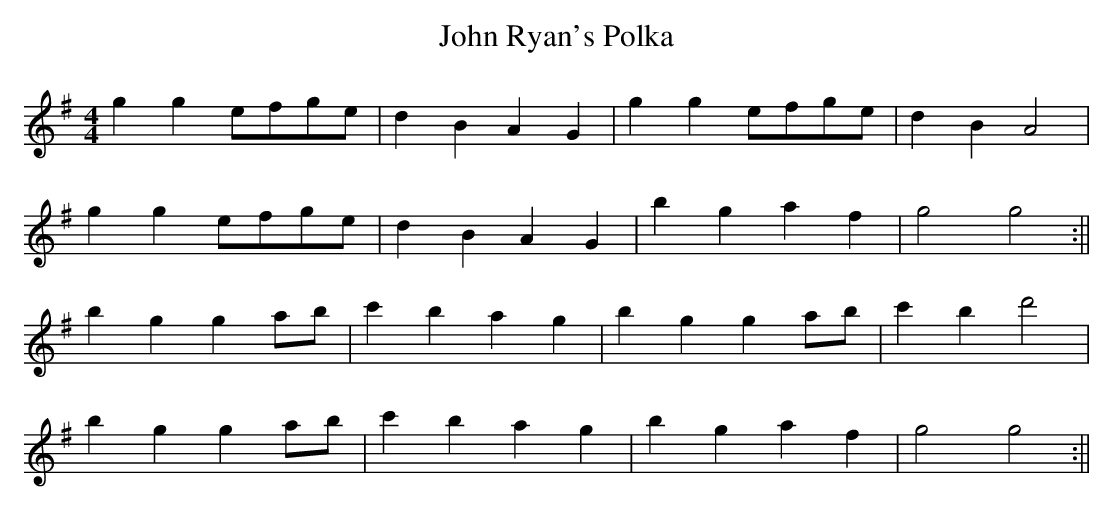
X:1
T:John Ryan's Polka
M:4/4
L:1/8
K:G
g2 g2 efge|d2 B2 A2 G2|g2 g2 efge|d2 B2 A4|
g2 g2 efge|d2 B2 A2 G2|b2 g2 a2 f2|g4 g4:||
b2 g2 g2 ab|c'2 b2 a2 g2|b2 g2 g2 ab|c'2 b2 d'4|
b2 g2 g2 ab|c'2 b2 a2 g2|b2 g2 a2 f2|g4 g4:||
